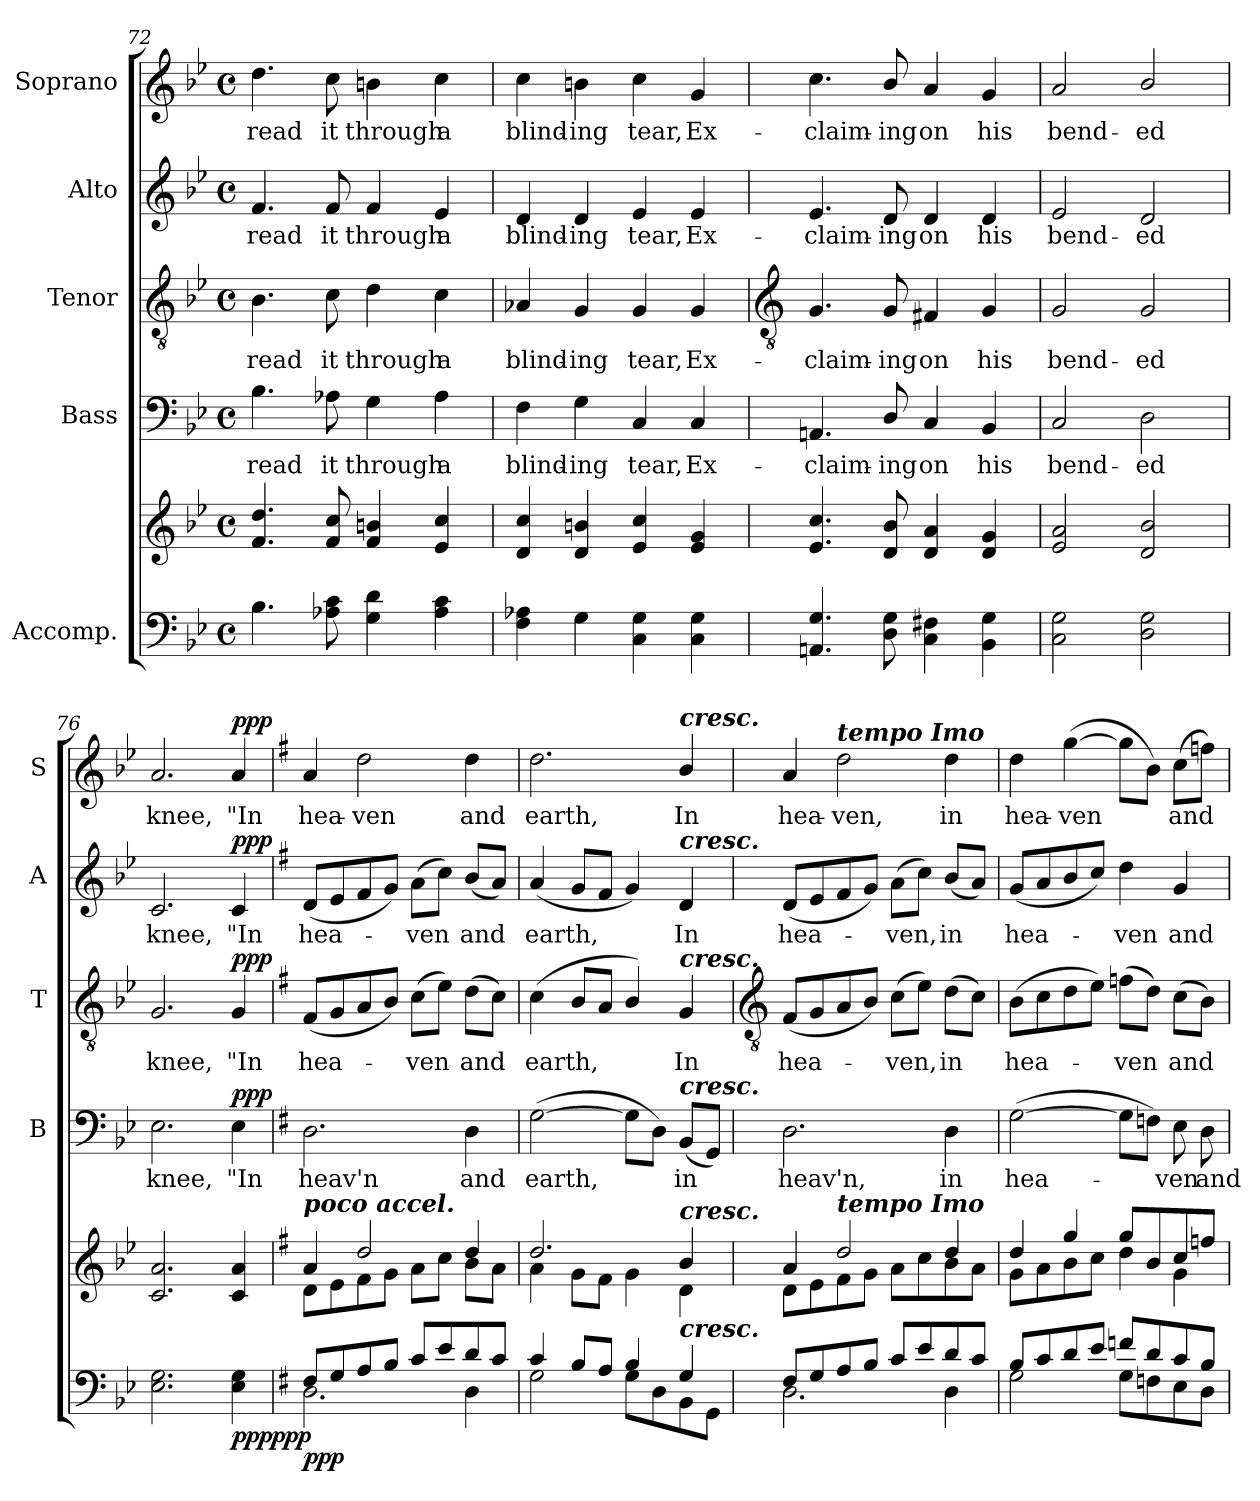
**kern	**kern	**dynam	**kern	**text	**dynam	**kern	**text	**dynam	**kern	**text	**dynam	**kern	**text	**dynam
*part5	*part5	*part5	*part4	*part4	*part4	*part3	*part3	*part3	*part2	*part2	*part2	*part1	*part1	*part1
*staff6	*staff5	*staff5/6	*staff4	*staff4	*staff4	*staff3	*staff3	*staff3	*staff2	*staff2	*staff2	*staff1	*staff1	*staff1
*I"Accomp.	*	*	*I"Bass	*	*	*I"Tenor	*	*	*I"Alto	*	*	*I"Soprano	*	*
*	*	*	*I'B	*	*	*I'T	*	*	*I'A	*	*	*I'S	*	*
*clefF4	*clefG2	*	*clefF4	*	*	*clefGv2	*	*	*clefG2	*	*	*clefG2	*	*
*k[b-e-]	*k[b-e-]	*	*k[b-e-]	*	*	*k[b-e-]	*	*	*k[b-e-]	*	*	*k[b-e-]	*	*
*B-:	*B-:	*	*B-:	*	*	*B-:	*	*	*B-:	*	*	*B-:	*	*
*M4/4	*M4/4	*	*M4/4	*	*	*M4/4	*	*	*M4/4	*	*	*M4/4	*	*
*met(c)	*met(c)	*	*met(c)	*	*	*met(c)	*	*	*met(c)	*	*	*met(c)	*	*
=72	=72	=72	=72	=72	=72	=72	=72	=72	=72	=72	=72	=72	=72	=72
!	!	!	!	!LO:LY:b	!	!	!LO:LY:b	!	!	!LO:LY:b	!	!	!LO:LY:b	!
4.B-	4.f 4.dd	.	4.B-	read	.	4.B-	read	.	4.f	read	.	4.dd	read	.
!	!	!	!	!LO:LY:b	!	!	!LO:LY:b	!	!	!LO:LY:b	!	!	!LO:LY:b	!
8A-X 8c	8f 8cc	.	8A-X	it	.	8c	it	.	8f	it	.	8cc	it	.
!	!	!	!	!LO:LY:b	!	!	!LO:LY:b	!	!	!LO:LY:b	!	!	!LO:LY:b	!
4G 4d	4f 4bn	.	4G	through	.	4d	through	.	4f	through	.	4bn	through	.
!	!	!	!	!LO:LY:b	!	!	!LO:LY:b	!	!	!LO:LY:b	!	!	!LO:LY:b	!
4A- 4c	4e- 4cc	.	4A-	a	.	4c	a	.	4e-	a	.	4cc	a	.
=73	=73	=73	=73	=73	=73	=73	=73	=73	=73	=73	=73	=73	=73	=73
!	!	!	!	!LO:LY:b	!	!	!LO:LY:b	!	!	!LO:LY:b	!	!	!LO:LY:b	!
4F 4A-X	4d 4cc	.	4F	blind-	.	4A-X	blind-	.	4d	blind-	.	4cc	blind-	.
!	!	!	!	!LO:LY:b	!	!	!LO:LY:b	!	!	!LO:LY:b	!	!	!LO:LY:b	!
4G	4d 4bn	.	4G	-ing	.	4G	-ing	.	4d	-ing	.	4bn	-ing	.
!	!	!	!	!LO:LY:b	!	!	!LO:LY:b	!	!	!LO:LY:b	!	!	!LO:LY:b	!
4C 4G	4e- 4cc	.	4C	tear,	.	4G	tear,	.	4e-	tear,	.	4cc	tear,	.
!	!	!	!	!LO:LY:b	!	!	!LO:LY:b	!	!	!LO:LY:b	!	!	!LO:LY:b	!
4C 4G	4e- 4g	.	4C	Ex-	.	4G	Ex-	.	4e-	Ex-	.	4g	Ex-	.
!!LO:LB:g=z
=74	=74	=74	=74	=74	=74	=74	=74	=74	=74	=74	=74	=74	=74	=74
*	*	*	*	*	*	*clefGv2	*	*	*	*	*	*	*	*
*^	*^	*	*	*	*	*	*	*	*	*	*	*	*	*
!	!	!	!	!	!	!LO:LY:b	!	!	!LO:LY:b	!	!	!LO:LY:b	!	!	!LO:LY:b	!
4.AAn/ 4.G/	1ryy	4.e- 4.cc	1ryy	.	4.AAn	-claim-	.	4.G	-claim-	.	4.e-	-claim-	.	4.cc	-claim-	.
!	!	!	!	!	!	!LO:LY:b	!	!	!LO:LY:b	!	!	!LO:LY:b	!	!	!LO:LY:b	!
8D\ 8G\	.	8d/ 8b-/	.	.	8D/	-ing	.	8G	-ing	.	8d	-ing	.	8b-/	-ing	.
!	!	!	!	!	!	!LO:LY:b	!	!	!LO:LY:b	!	!	!LO:LY:b	!	!	!LO:LY:b	!
4C\ 4F#X\	.	4d 4a	.	.	4C	on	.	4F#X	on	.	4d	on	.	4a	on	.
!	!	!	!	!	!	!LO:LY:b	!	!	!LO:LY:b	!	!	!LO:LY:b	!	!	!LO:LY:b	!
4BB-\ 4G\	.	4d 4g	.	.	4BB-	his	.	4G	his	.	4d	his	.	4g	his	.
=75	=75	=75	=75	=75	=75	=75	=75	=75	=75	=75	=75	=75	=75	=75	=75	=75
!	!	!	!	!	!	!LO:LY:b	!	!	!LO:LY:b	!	!	!LO:LY:b	!	!	!LO:LY:b	!
2C\ 2G\	1ryy	2e- 2a	1ryy	.	2C	bend-	.	2G	bend-	.	2e-	bend-	.	2a	bend-	.
!	!	!	!	!	!	!LO:LY:b	!	!	!LO:LY:b	!	!	!LO:LY:b	!	!	!LO:LY:b	!
2D\ 2G\	.	2d/ 2b-/	.	.	2D	-ed	.	2G	-ed	.	2d	-ed	.	2b-/	-ed	.
=76	=76	=76	=76	=76	=76	=76	=76	=76	=76	=76	=76	=76	=76	=76	=76	=76
!	!	!	!	!	!	!LO:LY:b	!	!	!LO:LY:b	!	!	!LO:LY:b	!	!	!LO:LY:b	!
2.E-\ 2.G\	1ryy	2.c 2.a	1ryy	.	2.E-	knee,	.	2.G	knee,	.	2.c	knee,	.	2.a	knee,	.
!	!	!	!	!LO:DY:b=2	!	!LO:LY:b	!	!	!LO:LY:b	!	!	!LO:LY:b	!	!	!LO:LY:b	!
!	!	!	!	!LO:DY:n=1:b	!	!	!LO:DY:b	!	!	!LO:DY:b	!	!	!LO:DY:b	!	!	!LO:DY:b
4E-\ 4G\	.	4c 4a	.	ppp ppp	4E-	"In	ppp	4G	"In	ppp	4c	"In	ppp	4a	"In	ppp
=77	=77	=77	=77	=77	=77	=77	=77	=77	=77	=77	=77	=77	=77	=77	=77	=77
*k[f#]	*	*k[f#]	*	*	*k[f#]	*	*	*k[f#]	*	*	*k[f#]	*	*	*k[f#]	*	*
*G:	*	*G:	*	*	*G:	*	*	*G:	*	*	*G:	*	*	*G:	*	*
!	!	!LO:TX:a:Bi:t=poco accel.	!	!	!	!	!	!	!	!	!	!	!	!	!	!
!	!	!	!	!LO:DY:b=2	!	!LO:LY:b	!	!	!LO:LY:b	!	!	!LO:LY:b	!	!	!LO:LY:b	!
8F#/L	2.D\	4a	8d\L	ppp	2.D	heav'n	.	(<8F#L	hea-	.	(<8dL	hea-	.	4a	hea-	.
8G/	.	.	8e\	.	.	.	.	8G	.	.	8e	.	.	.	.	.
!	!	!	!	!	!	!	!	!	!	!	!	!	!	!	!LO:LY:b	!
8A/	.	2dd/	8f#\	.	.	.	.	8A	.	.	8f#	.	.	2dd	-ven	.
8B/J	.	.	8g\J	.	.	.	.	8BJ)	.	.	8gJ)	.	.	.	.	.
!	!	!	!	!	!	!	!	!	!LO:LY:b	!	!	!LO:LY:b	!	!	!	!
8c/L	.	.	8a\L	.	.	.	.	(>8cL	ven	.	(>8aL	ven	.	.	.	.
8e/	.	.	8cc\J	.	.	.	.	8eJ)	.	.	8ccJ)	.	.	.	.	.
!	!	!	!	!	!	!LO:LY:b	!	!	!LO:LY:b	!	!	!LO:LY:b	!	!	!LO:LY:b	!
8d/	4D\	4dd/	8b\L	.	4D	and	.	(>8dL	and	.	(<8bL	and	.	4dd	and	.
8c/J	.	.	8a\J	.	.	.	.	8cJ)	.	.	8aJ)	.	.	.	.	.
=78	=78	=78	=78	=78	=78	=78	=78	=78	=78	=78	=78	=78	=78	=78	=78	=78
!	!	!	!	!	!	!LO:LY:b	!	!	!LO:LY:b	!	!	!LO:LY:b	!	!	!LO:LY:b	!
4c/	2G\	2.dd/	4a\	.	(>[2G	earth,	.	(<4c	earth,	.	(<4a	earth,	.	2.dd	earth,	.
8B/L	.	.	8g\L	.	.	.	.	8BL	.	.	8gL	.	.	.	.	.
8A/J	.	.	8f#\J	.	.	.	.	8AJ	.	.	8f#J	.	.	.	.	.
4B/	8G\L	.	4g\	.	8GL]	.	.	4B/)	.	.	4g)	.	.	.	.	.
.	8D\	.	.	.	8DJ)	.	.	.	.	.	.	.	.	.	.	.
!	!	!	!	!	!	!	!	!	!	!	!	!	!	!LO:TX:a:Bi:t=cresc.	!	!
!	!	!	!	!	!	!	!	!	!	!	!LO:TX:a:Bi:t=cresc.	!	!	!	!	!
!	!	!	!	!	!	!	!	!LO:TX:a:Bi:t=cresc.	!	!	!	!	!	!	!	!
!	!	!	!	!	!LO:TX:a:Bi:t=cresc.	!	!	!	!	!	!	!	!	!	!	!
!	!	!LO:TX:a:Bi:t=cresc.	!	!	!	!	!	!	!	!	!	!	!	!	!	!
!LO:TX:a:Bi:t=cresc.	!	!	!	!	!	!	!	!	!	!	!	!	!	!	!	!
!	!	!	!	!	!	!LO:LY:b	!	!	!LO:LY:b	!	!	!LO:LY:b	!	!	!LO:LY:b	!
4G/	8BB\	4b/	4d\	.	(<8BBL	in	.	4G	In	.	4d	In	.	4b/	In	.
.	8GG\J	.	.	.	8GGJ)	.	.	.	.	.	.	.	.	.	.	.
!!LO:LB:g=z
=79	=79	=79	=79	=79	=79	=79	=79	=79	=79	=79	=79	=79	=79	=79	=79	=79
*	*	*	*	*	*	*	*	*clefGv2	*	*	*	*	*	*	*	*
!	!	!	!	!	!	!LO:LY:b	!	!	!LO:LY:b	!	!	!LO:LY:b	!	!	!LO:LY:b	!
8F#/L	2.D	4a	8d\L	.	2.D	heav'n,	.	(<8F#L	hea-	.	(<8dL	hea-	.	4a	hea-	.
8G/	.	.	8e\	.	.	.	.	8G	.	.	8e	.	.	.	.	.
!	!	!	!	!	!	!	!	!	!	!	!	!	!	!LO:TX:a:Bi:t=tempo Imo	!	!
!	!	!LO:TX:a:Bi:t=tempo Imo	!	!	!	!	!	!	!	!	!	!	!	!	!	!
!	!	!	!	!	!	!	!	!	!	!	!	!	!	!	!LO:LY:b	!
8A/	.	2dd/	8f#\	.	.	.	.	8A	.	.	8f#	.	.	2dd	-ven,	.
8B/J	.	.	8g\J	.	.	.	.	8BJ)	.	.	8gJ)	.	.	.	.	.
!	!	!	!	!	!	!	!	!	!LO:LY:b	!	!	!LO:LY:b	!	!	!	!
8c/L	.	.	8a\L	.	.	.	.	(>8cL	ven,	.	(>8aL	ven,	.	.	.	.
8e/	.	.	8cc\	.	.	.	.	8eJ)	.	.	8ccJ)	.	.	.	.	.
!	!	!	!	!	!	!LO:LY:b	!	!	!LO:LY:b	!	!	!LO:LY:b	!	!	!LO:LY:b	!
8d/	4D	4dd/	8b\	.	4D	in	.	(>8dL	in	.	(<8bL	in	.	4dd	in	.
8c/J	.	.	8a\J	.	.	.	.	8cJ)	.	.	8aJ)	.	.	.	.	.
=80	=80	=80	=80	=80	=80	=80	=80	=80	=80	=80	=80	=80	=80	=80	=80	=80
!	!	!	!	!	!	!LO:LY:b	!	!	!LO:LY:b	!	!	!LO:LY:b	!	!	!LO:LY:b	!
8B/L	2G	4dd/	8g\L	.	(>[2G	hea-	.	(>8BL	hea-	.	(<8gL	hea-	.	4dd	hea-	.
8c/	.	.	8a\	.	.	.	.	8c	.	.	8a	.	.	.	.	.
!	!	!	!	!	!	!	!	!	!	!	!	!	!	!	!LO:LY:b	!
8d/	.	4gg/	8b\	.	.	.	.	8d	.	.	8b	.	.	(>[4gg	-ven	.
8e/J	.	.	8cc\J	.	.	.	.	8eJ)	.	.	8ccJ)	.	.	.	.	.
!	!	!	!	!	!	!	!	!	!LO:LY:b	!	!	!LO:LY:b	!	!	!	!
8fn/L	8GL	8gg/L	4dd\	.	8GL]	.	.	(>8fnL	ven	.	4dd	ven	.	8ggL]	.	.
8d/	8Fn	8b/	.	.	8FnJ)	.	.	8dJ)	.	.	.	.	.	8bJ)	.	.
!	!	!	!	!	!	!LO:LY:b	!	!	!LO:LY:b	!	!	!LO:LY:b	!	!	!LO:LY:b	!
8c/	8E	8cc/	4g\	.	8E	ven	.	(>8cL	and	.	4g	and	.	(>8ccL	and	.
!	!	!	!	!	!	!LO:LY:b	!	!	!	!	!	!	!	!	!	!
8B/J	8DJ	8ffn/J	.	.	8D	and	.	8BJ)	.	.	.	.	.	8ffnJ)	.	.
*v	*v	*	*	*	*	*	*	*	*	*	*	*	*	*	*	*
*	*v	*v	*	*	*	*	*	*	*	*	*	*	*	*	*
=	=	=	=	=	=	=	=	=	=	=	=	=	=	=
*-	*-	*-	*-	*-	*-	*-	*-	*-	*-	*-	*-	*-	*-	*-
